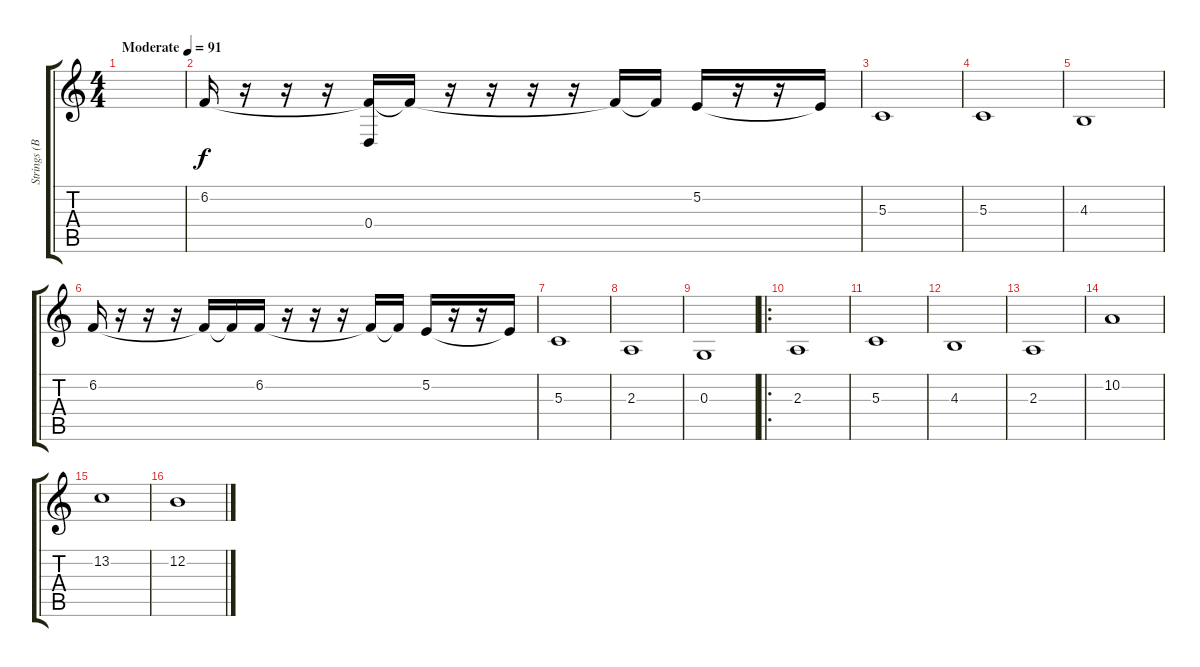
\track ("Strings (Back)" "Strings (B") {instrument stringensemble1}
\staff {score tabs}
\tuning (E4 B3 G3 D3 A2 E2) {hide}
\ts (4 4)
\tempo (91 "Moderate")
\clef g2
\ks c
|
6.2.16 r.16 r.16 r.16 (6.2{t} 0.4).16 6.2{t}.16 r.16 r.16 r.16 r.16 6.2{t}.16 6.2{t}.16 5.2.16 r.16 r.16 5.2{t}.16 |
5.3.1 |
5.3.1 |
4.3.1 |
6.2.16 r.16 r.16 r.16 6.2{t}.16 6.2{t}.16 6.2.16 r.16 r.16 r.16 6.2{t}.16 6.2{t}.16 5.2.16 r.16 r.16 5.2{t}.16 |
5.3.1 |
2.3.1 |
0.3.1 |
\ro
2.3.1 |
5.3.1 |
4.3.1 |
2.3.1 |
10.2.1 |
13.2.1 |
12.2.1
